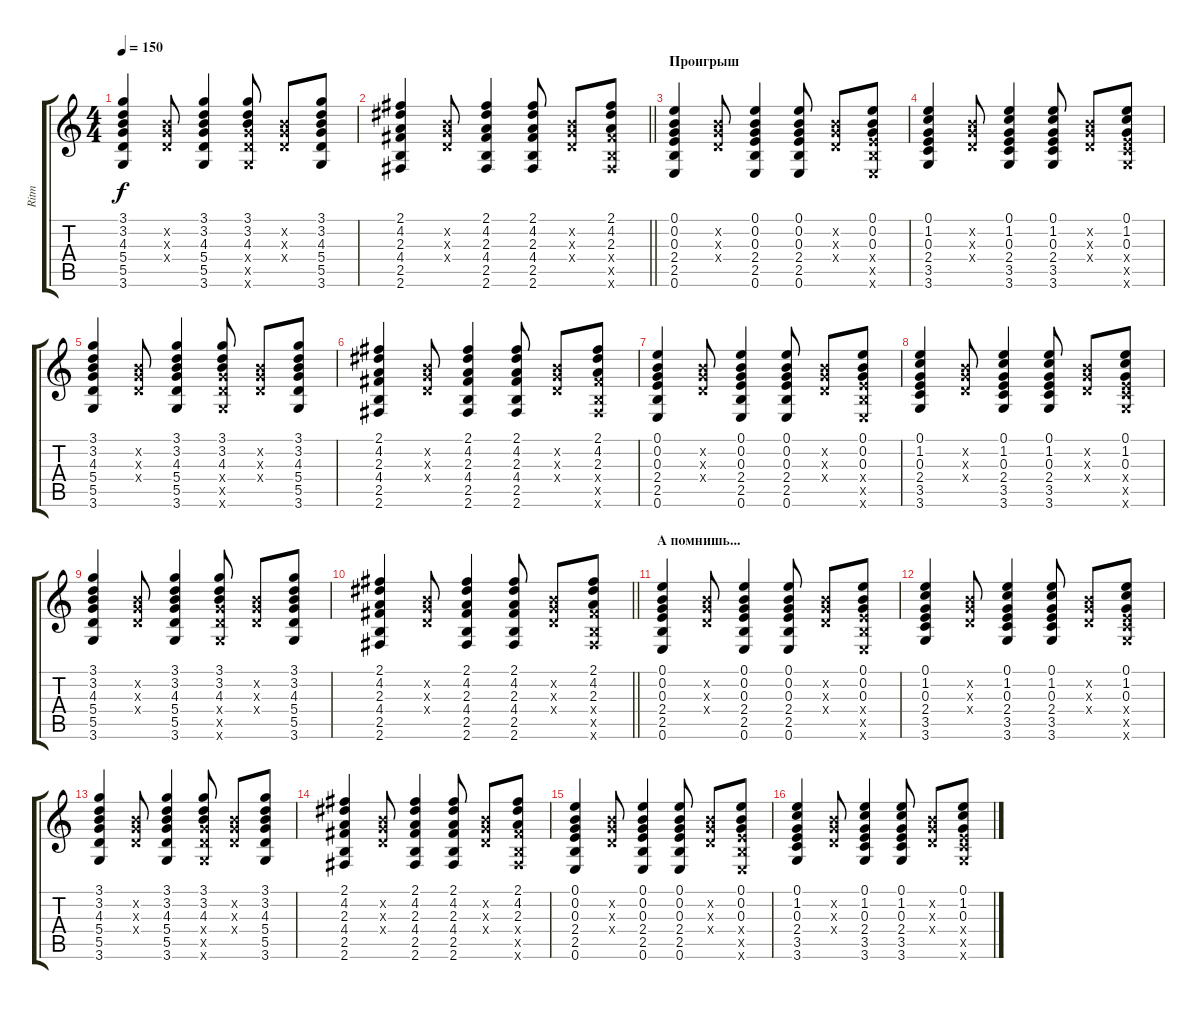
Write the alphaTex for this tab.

\track ("Ritm" "Ritm") {instrument acousticguitarnylon}
\staff {score tabs}
\tuning (E4 B3 G3 D3 A2 E2) {hide}
\ts (4 4)
\tempo 150
\clef g2
\ks c
(3.1 3.2 4.3 5.4 5.5 3.6).4{dy f} (0.2{x} 0.3{x} 0.4{x}).8 (3.1 3.2 4.3 5.4 5.5 3.6).4 (3.1 3.2 4.3 5.4{x} 5.5{x} 3.6{x}).8 (0.2{x} 0.3{x} 0.4{x}).8 (3.1 3.2 4.3 5.4 5.5 3.6).8 |
\barLineRight lightlight
(2.1 4.2 2.3 4.4 2.5 2.6).4 (0.2{x} 0.3{x} 0.4{x}).8 (2.1 4.2 2.3 4.4 2.5 2.6).4 (2.1 4.2 2.3 4.4 2.5 2.6).8 (0.2{x} 0.3{x} 0.4{x}).8 (2.1 4.2 2.3 4.4{x} 2.5{x} 2.6{x}).8 |
\section ("" "Проигрыш")
(0.1 0.2 0.3 2.4 2.5 0.6).4 (0.2{x} 0.3{x} 0.4{x}).8 (0.1 0.2 0.3 2.4 2.5 0.6).4 (0.1 0.2 0.3 2.4 2.5 0.6).8 (0.2{x} 0.3{x} 0.4{x}).8 (0.1 0.2 0.3 2.4{x} 2.5{x} 0.6{x}).8 |
(0.1 1.2 0.3 2.4 3.5 3.6).4 (0.2{x} 0.3{x} 0.4{x}).8 (0.1 1.2 0.3 2.4 3.5 3.6).4 (0.1 1.2 0.3 2.4 3.5 3.6).8 (0.2{x} 0.3{x} 0.4{x}).8 (0.1 1.2 0.3 2.4{x} 3.5{x} 3.6{x}).8 |
(3.1 3.2 4.3 5.4 5.5 3.6).4 (0.2{x} 0.3{x} 0.4{x}).8 (3.1 3.2 4.3 5.4 5.5 3.6).4 (3.1 3.2 4.3 5.4{x} 5.5{x} 3.6{x}).8 (0.2{x} 0.3{x} 0.4{x}).8 (3.1 3.2 4.3 5.4 5.5 3.6).8 |
(2.1 4.2 2.3 4.4 2.5 2.6).4 (0.2{x} 0.3{x} 0.4{x}).8 (2.1 4.2 2.3 4.4 2.5 2.6).4 (2.1 4.2 2.3 4.4 2.5 2.6).8 (0.2{x} 0.3{x} 0.4{x}).8 (2.1 4.2 2.3 4.4{x} 2.5{x} 2.6{x}).8 |
(0.1 0.2 0.3 2.4 2.5 0.6).4 (0.2{x} 0.3{x} 0.4{x}).8 (0.1 0.2 0.3 2.4 2.5 0.6).4 (0.1 0.2 0.3 2.4 2.5 0.6).8 (0.2{x} 0.3{x} 0.4{x}).8 (0.1 0.2 0.3 2.4{x} 2.5{x} 0.6{x}).8 |
(0.1 1.2 0.3 2.4 3.5 3.6).4 (0.2{x} 0.3{x} 0.4{x}).8 (0.1 1.2 0.3 2.4 3.5 3.6).4 (0.1 1.2 0.3 2.4 3.5 3.6).8 (0.2{x} 0.3{x} 0.4{x}).8 (0.1 1.2 0.3 2.4{x} 3.5{x} 3.6{x}).8 |
(3.1 3.2 4.3 5.4 5.5 3.6).4 (0.2{x} 0.3{x} 0.4{x}).8 (3.1 3.2 4.3 5.4 5.5 3.6).4 (3.1 3.2 4.3 5.4{x} 5.5{x} 3.6{x}).8 (0.2{x} 0.3{x} 0.4{x}).8 (3.1 3.2 4.3 5.4 5.5 3.6).8 |
\barLineRight lightlight
(2.1 4.2 2.3 4.4 2.5 2.6).4 (0.2{x} 0.3{x} 0.4{x}).8 (2.1 4.2 2.3 4.4 2.5 2.6).4 (2.1 4.2 2.3 4.4 2.5 2.6).8 (0.2{x} 0.3{x} 0.4{x}).8 (2.1 4.2 2.3 4.4{x} 2.5{x} 2.6{x}).8 |
\section ("" "А помнишь...")
(0.1 0.2 0.3 2.4 2.5 0.6).4 (0.2{x} 0.3{x} 0.4{x}).8 (0.1 0.2 0.3 2.4 2.5 0.6).4 (0.1 0.2 0.3 2.4 2.5 0.6).8 (0.2{x} 0.3{x} 0.4{x}).8 (0.1 0.2 0.3 2.4{x} 2.5{x} 0.6{x}).8 |
(0.1 1.2 0.3 2.4 3.5 3.6).4 (0.2{x} 0.3{x} 0.4{x}).8 (0.1 1.2 0.3 2.4 3.5 3.6).4 (0.1 1.2 0.3 2.4 3.5 3.6).8 (0.2{x} 0.3{x} 0.4{x}).8 (0.1 1.2 0.3 2.4{x} 3.5{x} 3.6{x}).8 |
(3.1 3.2 4.3 5.4 5.5 3.6).4 (0.2{x} 0.3{x} 0.4{x}).8 (3.1 3.2 4.3 5.4 5.5 3.6).4 (3.1 3.2 4.3 5.4{x} 5.5{x} 3.6{x}).8 (0.2{x} 0.3{x} 0.4{x}).8 (3.1 3.2 4.3 5.4 5.5 3.6).8 |
(2.1 4.2 2.3 4.4 2.5 2.6).4 (0.2{x} 0.3{x} 0.4{x}).8 (2.1 4.2 2.3 4.4 2.5 2.6).4 (2.1 4.2 2.3 4.4 2.5 2.6).8 (0.2{x} 0.3{x} 0.4{x}).8 (2.1 4.2 2.3 4.4{x} 2.5{x} 2.6{x}).8 |
(0.1 0.2 0.3 2.4 2.5 0.6).4 (0.2{x} 0.3{x} 0.4{x}).8 (0.1 0.2 0.3 2.4 2.5 0.6).4 (0.1 0.2 0.3 2.4 2.5 0.6).8 (0.2{x} 0.3{x} 0.4{x}).8 (0.1 0.2 0.3 2.4{x} 2.5{x} 0.6{x}).8 |
(0.1 1.2 0.3 2.4 3.5 3.6).4 (0.2{x} 0.3{x} 0.4{x}).8 (0.1 1.2 0.3 2.4 3.5 3.6).4 (0.1 1.2 0.3 2.4 3.5 3.6).8 (0.2{x} 0.3{x} 0.4{x}).8 (0.1 1.2 0.3 2.4{x} 3.5{x} 3.6{x}).8
